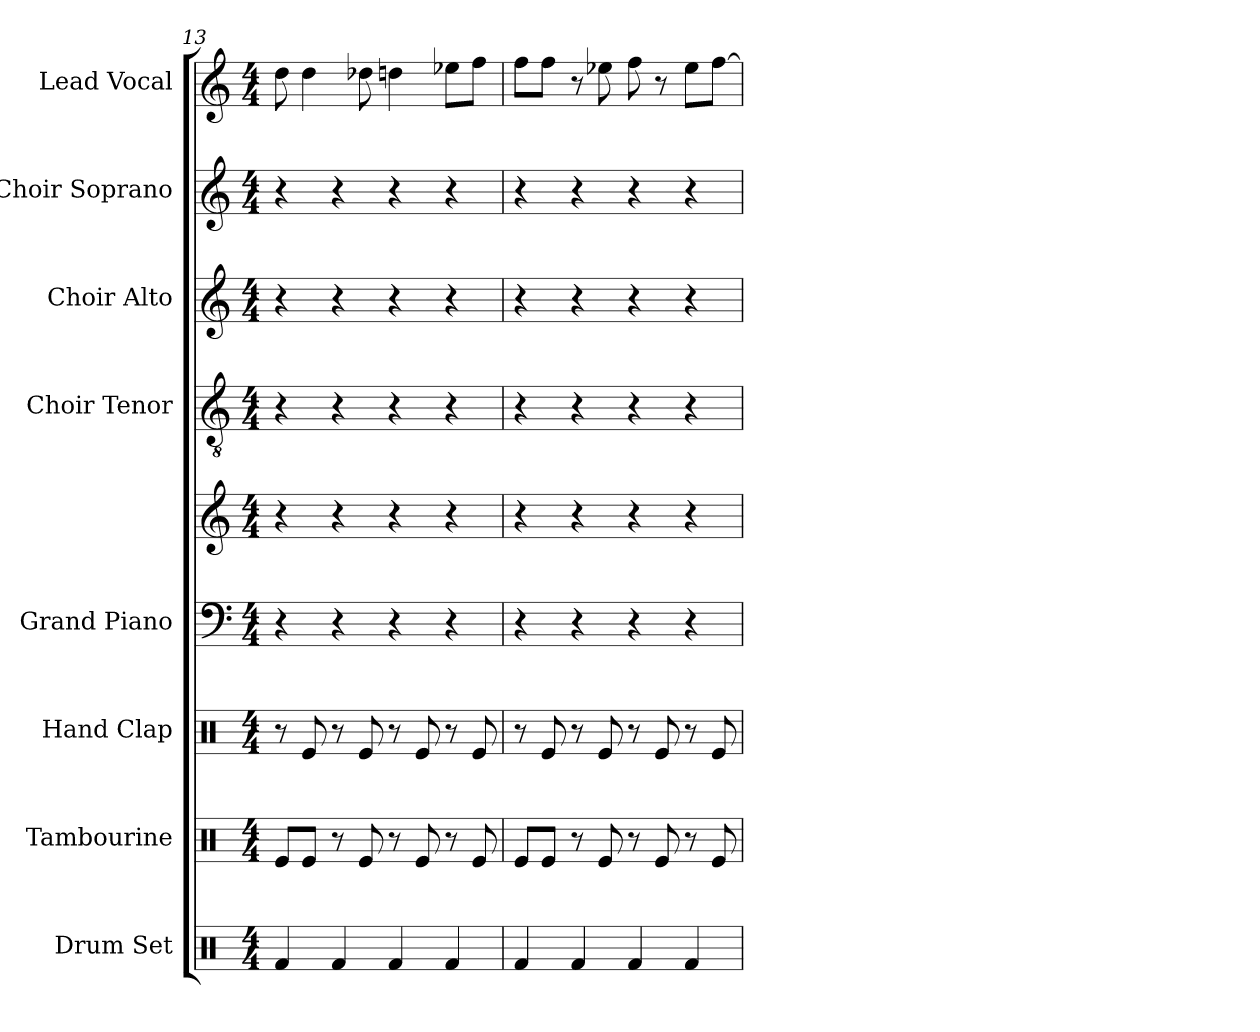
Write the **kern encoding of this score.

**kern	**kern	**kern	**kern	**kern	**kern	**kern	**kern	**kern
*part8	*part7	*part6	*part5	*part5	*part4	*part3	*part2	*part1
*staff9	*staff8	*staff7	*staff6	*staff5	*staff4	*staff3	*staff2	*staff1
*I"Drum Set	*I"Tambourine	*I"Hand Clap	*I"Grand Piano	*	*I"Choir Tenor	*I"Choir Alto	*I"Choir Soprano	*I"Lead Vocal
*I'Drs.	*I'Tamb.	*I'Clp.	*I'Pno.	*	*I'Ten.	*I'Alto	*I'Sop.	*I'Lead
*clefX	*clefX	*clefX	*clefF4	*clefG2	*clefGv2	*clefG2	*clefG2	*clefG2
*k[]	*k[]	*k[]	*k[]	*k[]	*k[]	*k[]	*k[]	*k[]
*M4/4	*M4/4	*M4/4	*M4/4	*M4/4	*M4/4	*M4/4	*M4/4	*M4/4
=13	=13	=13	=13	=13	=13	=13	=13	=13
4Rf	8ReL	8r	4r	4r	4r	4r	4r	8dd
.	8ReJ	8Re	.	.	.	.	.	4dd
4Rf	8r	8r	4r	4r	4r	4r	4r	.
.	8Re	8Re	.	.	.	.	.	8dd-X
4Rf	8r	8r	4r	4r	4r	4r	4r	4ddn
.	8Re	8Re	.	.	.	.	.	.
4Rf	8r	8r	4r	4r	4r	4r	4r	8ee-XL
.	8Re	8Re	.	.	.	.	.	8ffJ
=14	=14	=14	=14	=14	=14	=14	=14	=14
4Rf	8ReL	8r	4r	4r	4r	4r	4r	8ffL
.	8ReJ	8Re	.	.	.	.	.	8ffJ
4Rf	8r	8r	4r	4r	4r	4r	4r	8r
.	8Re	8Re	.	.	.	.	.	8ee-X
4Rf	8r	8r	4r	4r	4r	4r	4r	8ff
.	8Re	8Re	.	.	.	.	.	8r
4Rf	8r	8r	4r	4r	4r	4r	4r	8ee-L
.	8Re	8Re	.	.	.	.	.	[8ffJ
=	=	=	=	=	=	=	=	=
*-	*-	*-	*-	*-	*-	*-	*-	*-
